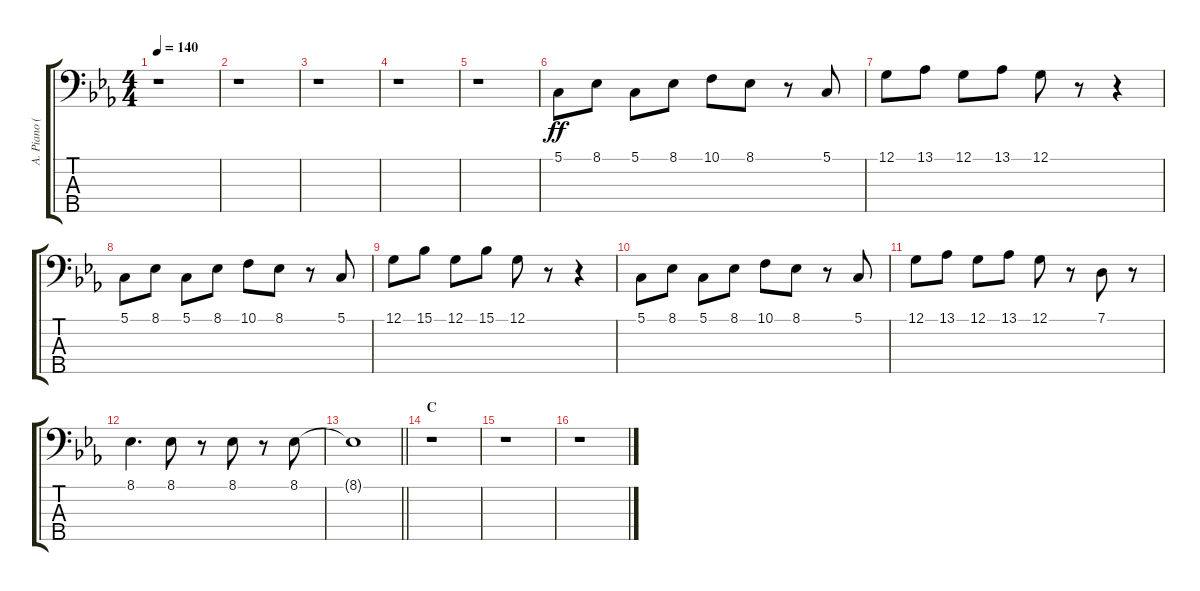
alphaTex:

\track ("A. Piano (Left Hand)" "A. Piano (") {instrument acousticgrandpiano}
\staff {score tabs}
\tuning (G2 D2 A1 E1 B0) {hide}
\ts (4 4)
\tempo 140
\clef f4
\ks eb
r.1{dy ff} |
r.1 |
r.1 |
r.1 |
r.1 |
5.1.8 8.1.8 5.1.8 8.1.8 10.1.8 8.1.8 r.8 5.1.8 |
12.1.8 13.1.8 12.1.8 13.1.8 12.1.8 r.8 r.4 |
5.1.8 8.1.8 5.1.8 8.1.8 10.1.8 8.1.8 r.8 5.1.8 |
12.1.8 15.1.8 12.1.8 15.1.8 12.1.8 r.8 r.4 |
5.1.8 8.1.8 5.1.8 8.1.8 10.1.8 8.1.8 r.8 5.1.8 |
12.1.8 13.1.8 12.1.8 13.1.8 12.1.8 r.8 7.1.8 r.8 |
8.1.4{d} 8.1.8 r.8 8.1.8 r.8 8.1.8 |
\barLineRight lightlight
8.1{t}.1 |
\section ("" "C")
r.1 |
r.1 |
r.1
